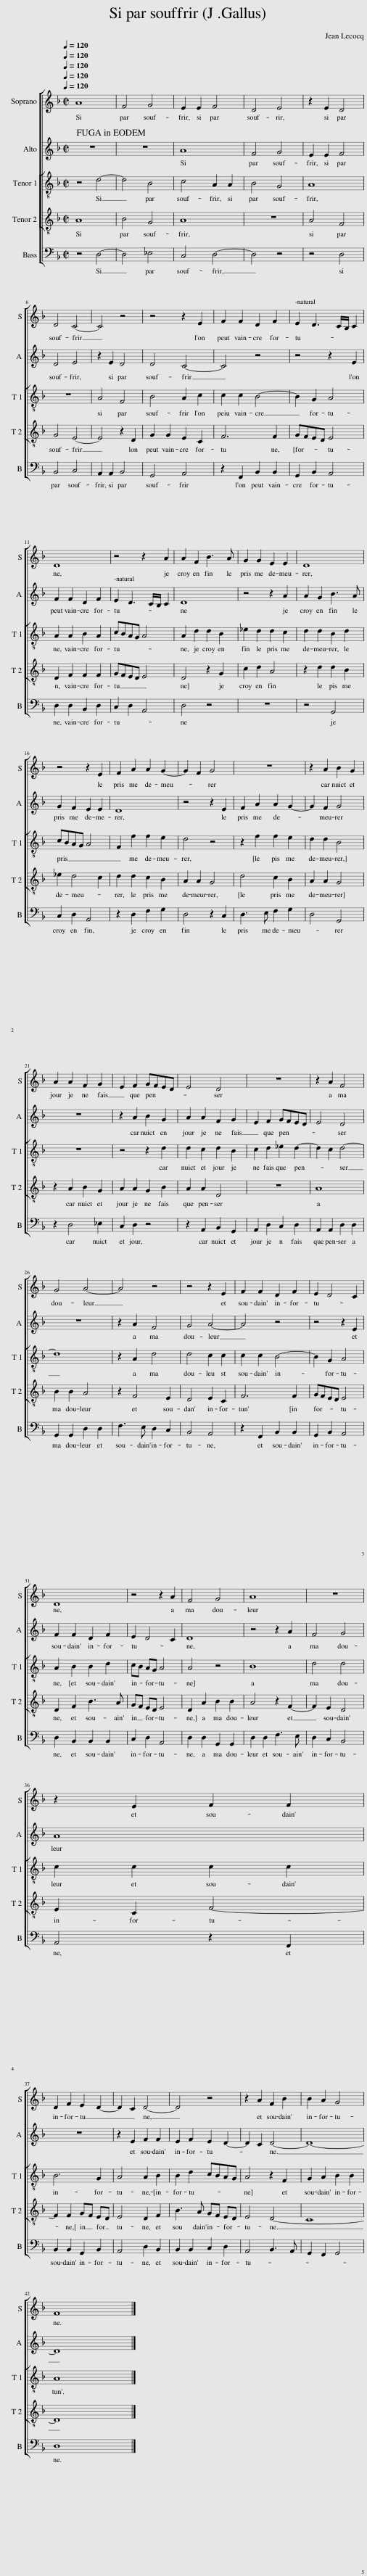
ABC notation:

X:1
%%score [ 1 2 [ 3 4 ] 5 ]
L:1/8
Q:1/4=120
M:2/2
I:linebreak $
K:F
V:1 treble
V:2 treble
V:3 treble-8
V:4 treble-8
V:5 bass
V:1
 A8 | F4 G4 | E2 E2 F4 | D4 E4 | z2 E2 D4 |$ %5
 D4 C4- | C4 z4 | z4 z2 E2 | F2 F2 D2 F2 | E2 D3 C/B,/ C2 |$ %10
 D8 | z4 z2 A2 | A2 F2 B3 A | G2 G2 E2 E2 | D8 |$ %15
 z4 z2 E2 | F2 A2 A2 G2- | G2 F2 G4 | z8 | z2 A2 B2 G2 |$ %20
 A2 A2 F2 G2 | E2 F2 GFED | E4 D4 | z8 | z2 A2 F4 |$ %25
 G4 A4- | A4 z4 | z4 z2 E2 | F2 F2 D2 F2 | E2 D4 C2 |$ %30
 D8 | z4 z2 A2 | F4 G4 | A8 | z8 |$ %35
 z2 E2 F2 F2 |$ D2 F2 E2 D2- | D2 C2 D4- | D4 z4 | z2 A2 F2 B2 | %40
 B2 A2 G4 |$ F8 |] %42
V:2
 z8 | z8 | A8 | F4 G4 | E2 E2 F4 |$ %5
 D4 E4 | z2 E2 D4 | D4 C4- | C4 z4 | z4 z2 E2 |$ %10
 F2 F2 D2 F2 | E2 D3 C/B,/ C2 | D8 | z4 z2 A2 | A2 G2 B3 A |$ %15
 G2 F2 E2 E2 | D8 | z4 z2 E2 | F2 A2 A2 G2- | G2 F2 G4 |$ %20
 z8 | z2 A2 B2 G2 | A2 A2 F2 G2 | E2 F2 GFED | E4 D4 |$ %25
 z8 | z2 A2 F4 | G4 A4- | A4 z4 | z4 z2 E2 |$ %30
 F2 F2 D2 F2 | E2 D4 C2 | D8 | z4 z2 A2 | F4 G4 |$ %35
 A8 |$ z8 | z2 E2 F2 F2 | E2 F2 E2 D2- | D2 C2 D4- | %40
 D8- |$ D8 |] %42
V:3
 z4 d4- | d4 B4 | c4 A2 A2 | B4 G4 | A8 |$ %5
 z8 | A4 F4 | B4 A2 c2 | c2 c2 B4- | B2 G2 A4 |$ %10
 A2 A2 B2 A2 | cBAG A4 | A2 d2 d2 B2 | _e2 d2 d2 c2 | d2 d2 B2 d2 |$ %15
 cBAG A4 | F2 f2 f2 e2 | d4 z4 | z2 f2 f2 e2 | d2 d2 B4 |$ %20
 z8 | z4 z2 d2 | d2 c2 d2 B2 | c2 d2 _e2 d2- | d2 c2 d4- |$ %25
 d8 | z2 A2 d4 | d4 c2 c2 | c2 c2 B4- | B2 G2 A4 |$ %30
 A2 B2 B2 d2 | cB AG A4 | A4 z4 | B8 | d4 d4 |$ %35
 c2 c2 c2 c2 |$ B6 G2 | A4 A2 B2 | B2 d2 cBAG | A4 z2 F2 | %40
 G2 A2 B2 B2 |$ A8 |] %42
V:4
 A8 | B4 G4 | A8 | z8 | A4 F4 |$ %5
 G4 E4- | E4 z2 D2 | G2 G2 E2 C2 | F6 F2 | GFED E4 |$ %10
 D2 F2 F2 F2 | GFED E4 | D4 z2 G2 | c2 d2 A4 | z2 d2 d2 B2 |$ %15
 _e2 d4 c2 | d2 d2 c2 B2 | A2 A2 G4 | d4 c2 B2 | A2 A2 G4 |$ %20
 z2 A2 B2 G2 | A2 A2 G2 B2 | A2 A2 D4 | z8 | A8 |$ %25
 B2 B2 A4 | z2 F4 E2 | D4 E2 C2 | F6 F2 | GFED E4 |$ %30
 D2 F2 B3 A | GF ED E4 | D2 A2 B2 B2 | A4 z2 F2- | F2 E2 D4 |$ %35
 E2 C2 F4- |$ F2 F2 GF ED | E4 D2 F2 | B3 A GF ED | E4 D4- | %40
 C8 |$ D8 |] %42
V:5
 z4 D,4- | D,4 _E,4 | C,4 D,4- | D,4 z4 | z4 D,4 |$ %5
 B,,4 C,4 | A,,2 A,,2 B,,4 | G,,4 A,,4 | z2 F,,2 B,,2 B,,2 | G,,2 B,,2 A,,4 |$ %10
 D,2 D,2 B,,2 D,2 | C,2 D,2 A,,4 | D,4 z4 | z8 | z4 G,,4 |$ %15
 C,2 D,2 A,,4 | z2 D,2 F,2 G,2 | D,4 z2 C,2 | D,3 E, F,2 G,2 | D,4 G,,4 |$ %20
 z2 D,4 _E,2 | C,2 D,2 z4 | z2 A,,2 B,,2 G,,2 | A,,2 D,2 C,2 D,2 | A,,2 A,,2 D,2 D,2 |$ %25
 G,,2 G,,2 D,2 D,2 | F,3 E, D,2 C,2 | B,,4 A,,4 | z2 F,,2 B,,2 B,,2 | G,,2 B,,2 A,,4 |$ %30
 D,2 B,,2 B,,2 B,,2 | C,2 D,2 A,,4 | D,2 D,2 G,,2 G,,2 | D,2 D,2 F,3 E, | D,2 C,2 B,,4 |$ %35
 A,,4 z2 F,,2 |$ B,,2 B,,2 G,,2 B,,2 | A,,4 D,2 B,,2 | B,,2 B,,2 C,2 D,2 | A,,4 B,,3 A,, | %40
 G,,2 F,,2 G,,4 |$ D,8 |] %42
